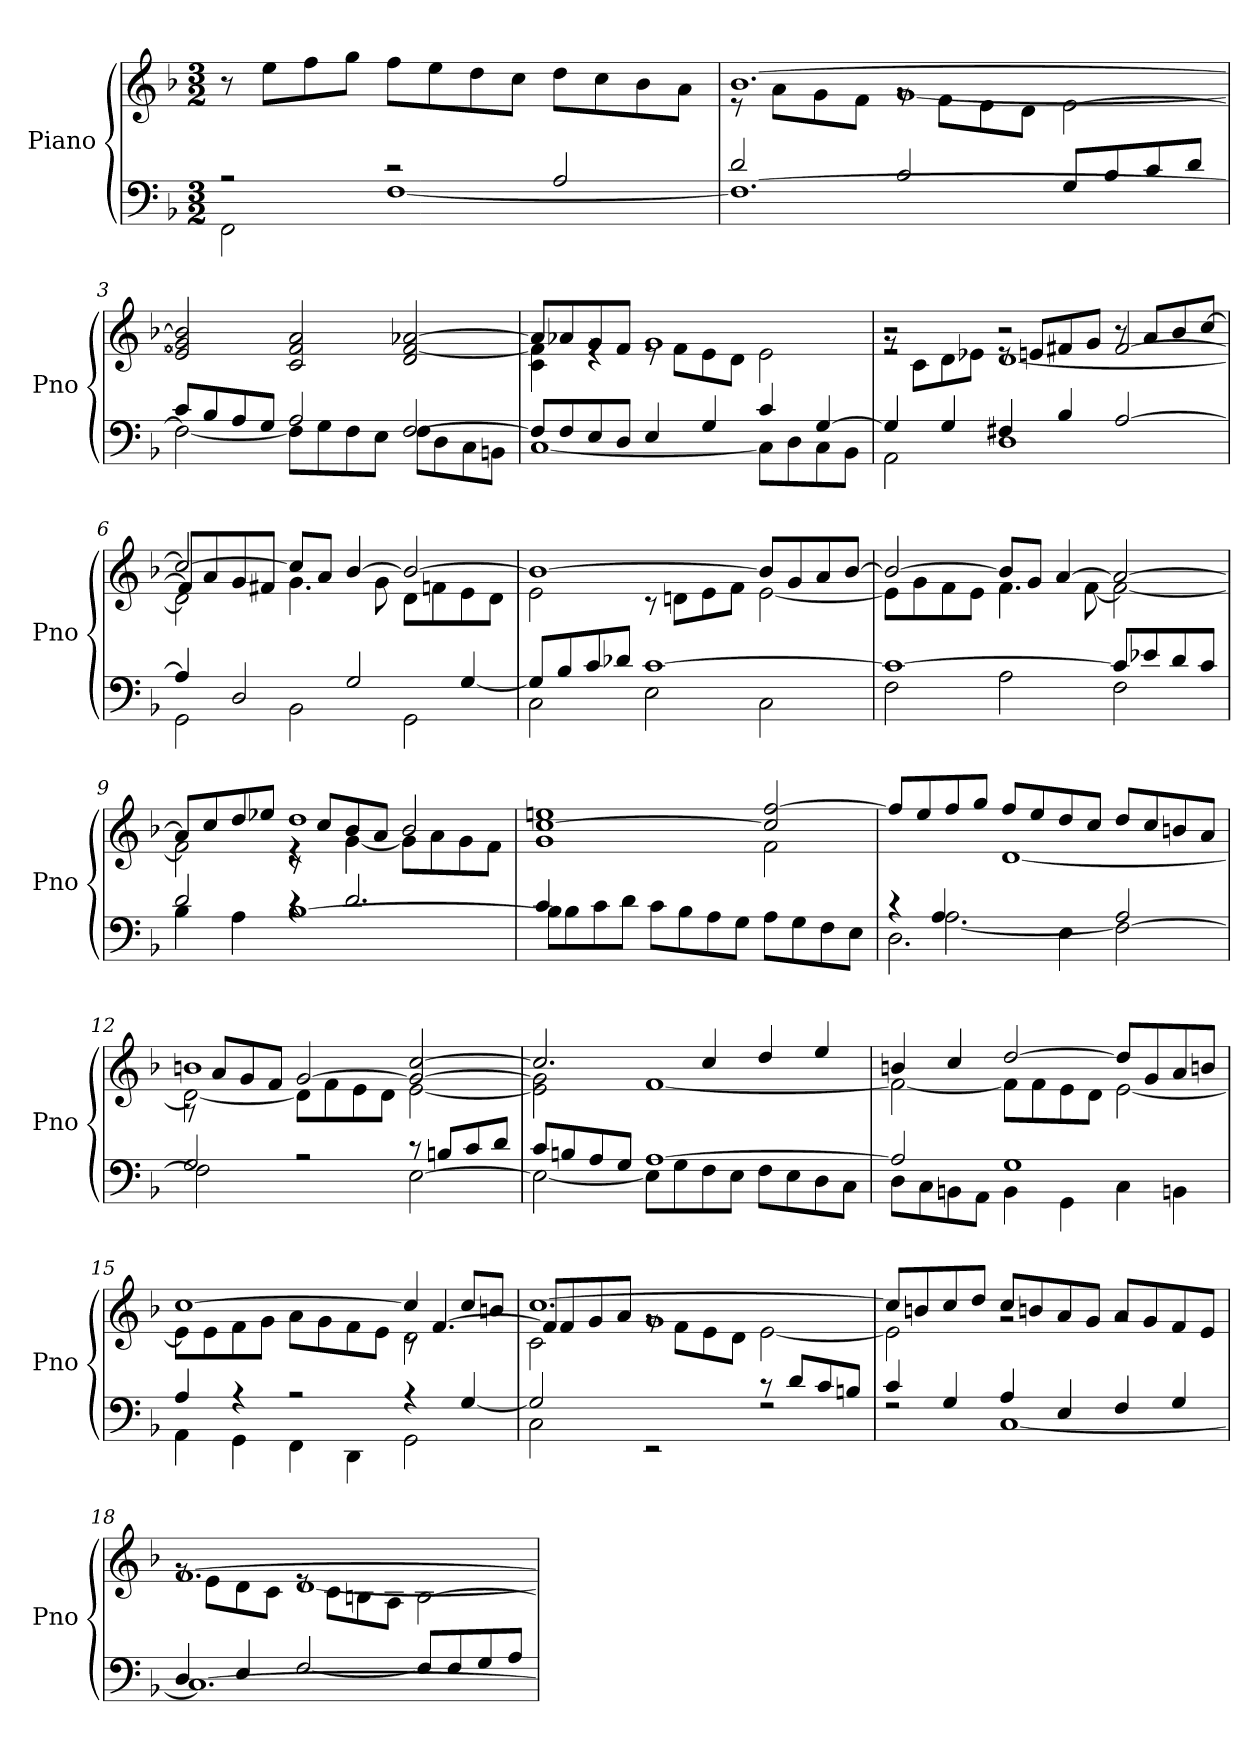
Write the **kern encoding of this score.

**kern	**kern
*part1	*part1
*staff2	*staff1
*I"Piano	*
*I'Pno	*
*clefF4	*clefG2
*k[b-]	*k[b-]
*M3/2	*M3/2
=1	=1
*^	*
2r	2FF\	8r
.	.	8ee\L
.	.	8ff\
.	.	8gg\J
2r	[1F	8ff\L
.	.	8ee\
.	.	8dd\
.	.	8cc\J
2A/	.	8dd\L
.	.	8cc\
.	.	8b-\
.	.	8a\J
=2	=2	=2
*	*^	*^
*	*	*	*	*^
2ryy	2d/	1.F_	[1.b-	8r	2ryy
.	.	.	.	8a\L	.
.	.	.	.	8g\	.
.	.	.	.	8f\J	.
1ryy	2B-/	.	.	[1g	8rg
.	.	.	.	.	8f\L
.	.	.	.	.	8e\
.	.	.	.	.	8d\J
.	8G/L	.	.	.	[2e\
.	8B-/	.	.	.	.
.	8c/	.	.	.	.
.	8d/J	.	.	.	.
*	*v	*v	*	*	*
*	*	*v	*v	*v
=3	=3	=3
8c/L	2F\_	2e/] 2g/] 2b-/]
8B-/	.	.
8A/	.	.
8G/J	.	.
2A/	8F\L]	2c/ 2f/ 2a/
.	8G\	.
.	8F\	.
.	8E\J	.
[2F/	8F\L	2d/ [2f/ [2a-X/
.	8D\	.
.	8C\	.
.	8BBn\J	.
!!LO:LB:g=z
=4	=4	=4
*	*	*^
8F/L]	[1C	8a-/L]	4c\ 4f\]
8F/	.	8a-X/	.
8E/	.	8g/	4re
8D/J	.	8f/J	.
4E/	.	1g	8re
.	.	.	8f\L
4G/	.	.	8e\
.	.	.	8d\J
4c/	8C\L]	.	2e\
.	8D\	.	.
[4G/	8C\	.	.
.	8BB-\J	.	.
=5	=5	=5	=5
*	*	*	*^
4G/]	2AA\	2r	8rg	2re
.	.	.	8c\L	.
4G/	.	.	8d\	.
.	.	.	8e-X\J	.
4F#X/	1D	2r	[1d	8re
.	.	.	.	8en/L
4B-/	.	.	.	8f#X/
.	.	.	.	8g/J
[2A/	.	8r	.	[2f#/
.	.	8a/L	.	.
.	.	8b-/	.	.
.	.	[8cc/J	.	.
=6	=6	=6	=6	=6
*	*^	*	*	*
2ryy	4A/]	2GG\	2cc/_	2d\]	8f#/L]
.	.	.	.	.	8a/
.	2D/	.	.	.	8g/
.	.	.	.	.	8f#X/J
1ryy	.	2BB-\	8cc/L]	4.g\	1ryy
.	.	.	8a/J	.	.
.	2G/	.	[4b-/	.	.
.	.	.	.	8g\	.
.	.	2GG\	2b-/_	8d\L	.
.	.	.	.	8fn\	.
.	[4G/	.	.	8e\	.
.	.	.	.	8d\J	.
*	*v	*v	*	*	*
*	*	*	*v	*v
!!LO:LB:g=z
=7	=7	=7	=7
8G/L]	2C\	1b-_	2e\
8B-/	.	.	.
8c/	.	.	.
8d-X/J	.	.	.
[1c	2E\	.	8r
.	.	.	8dn\L
.	.	.	8e\
.	.	.	8f\J
.	2C\	8b-/L]	[2e\
.	.	8g/	.
.	.	8a/	.
.	.	[8b-/J	.
=8	=8	=8	=8
1c_	2F\	2b-/_	8e\L]
.	.	.	8g\
.	.	.	8f\
.	.	.	8e\J
.	2A\	8b-/L]	4.f\
.	.	8g/J	.
.	.	[4a/	.
.	.	.	[8f\
8c/L]	2F\	2a/_	2f\_
8e-X/	.	.	.
8d/	.	.	.
8c/J	.	.	.
=9	=9	=9	=9
*	*^	*	*^
2ryy	2d/	4B-\	8a/L]	2f\]	2ryy
.	.	.	8cc/	.	.
.	.	4A\	8dd/	.	.
.	.	.	8ee-X/J	.	.
1ryy	4rc	[1B-	1dd	4re	8rc
.	.	.	.	.	8cc/L
.	2.d/	.	.	[4g\	8b-/
.	.	.	.	.	8a/J
.	.	.	.	8g\L]	2b-/
.	.	.	.	8a\	.
.	.	.	.	8g\	.
.	.	.	.	8f\J	.
*	*v	*v	*	*	*
*	*	*	*v	*v
!!LO:LB:g=z
=10	=10	=10	=10
4c/	8B-\L]	[1cc 1een	1g
.	8B-\	.	.
4ryy	8c\	.	.
.	8d\J	.	.
1ryy	8c\L	.	.
.	8B-\	.	.
.	8A\	.	.
.	8G\J	.	.
.	8A\L	2cc/] [2ff/	2f\
.	8G\	.	.
.	8F\	.	.
.	8E\J	.	.
=11	=11	=11	=11
*^	*^	*	*^
2ryy	4r	2.D\	4ryy	8ff/L]	2ryy	4ryy
.	.	.	.	8ee/	.	.
.	[2.A\	.	4A/	8ff/	.	4ryy
.	.	.	.	8gg/J	.	.
1ryy	.	.	1ryy	8ff/L	[1d	1ryy
.	.	.	.	8ee/	.	.
.	.	4E\	.	8dd/	.	.
.	.	.	.	8cc/J	.	.
.	2A/]	[2F\	.	8dd/L	.	.
.	.	.	.	8cc/	.	.
.	.	.	.	8bn/	.	.
.	.	.	.	8a/J	.	.
*	*	*v	*v	*	*	*
=12	=12	=12	=12	=12	=12
1ryy	2G/	2F\]	1bn	2d\_	8rA
.	.	.	.	.	8a/L
.	.	.	.	.	8g/
.	.	.	.	.	8f/J
.	2r	2rA	.	8d\L]	[2g/
.	.	.	.	8f\	.
.	.	.	.	8e\	.
.	.	.	.	8d\J	.
2ryy	8r	[2E\	2g/_ [2cc/	[2e\	2ryy
.	8Bn/L	.	.	.	.
.	8c/	.	.	.	.
.	8d/J	.	.	.	.
*	*v	*v	*	*	*
*	*	*	*v	*v
!!LO:LB:g=z
=13	=13	=13	=13
8c/L	2E\_	2.cc/]	2e\] 2g\]
8Bn/	.	.	.
8A/	.	.	.
8G/J	.	.	.
[1A	8E\L]	.	[1f
.	8G\	.	.
.	8F\	4cc/	.
.	8E\J	.	.
.	8F\L	4dd/	.
.	8E\	.	.
.	8D\	4ee/	.
.	8C\J	.	.
=14	=14	=14	=14
2A/]	8D\L	4bn/	2f\_
.	8C\	.	.
.	8BBn\	4cc/	.
.	8AA\J	.	.
1G	4BB\	[2dd/	8f\L]
.	.	.	8f\
.	4GG\	.	8e\
.	.	.	8d\J
.	4C\	8dd/L]	[2e\
.	.	8g/	.
.	4BBn\	8a/	.
.	.	8bn/J	.
=15	=15	=15	=15
*	*^	*	*^
1ryy	4A/	4AA\	[1cc	8e\L]	1ryy
.	.	.	.	8e\	.
.	4r	4GG\	.	8f\	.
.	.	.	.	8g\J	.
.	2r	4FF\	.	8a\L	.
.	.	.	.	8g\	.
.	.	4DD\	.	8f\	.
.	.	.	.	8e\J	.
2ryy	4r	2GG\	4cc/]	2d\	8rc
.	.	.	.	.	[4.f/
.	[4G/	.	8cc/L	.	.
.	.	.	8bn/J	.	.
*	*v	*v	*	*	*
=16	=16	=16	=16	=16
*	*	*	*	*^
2G/]	2C\	[1.cc	2c\	8f/L]	2ryy
.	.	.	.	8f/	.
.	.	.	.	8g/	.
.	.	.	.	8a/J	.
2rEE	2ryy	.	8rg	1g	2ryy
.	.	.	8f\L	.	.
.	.	.	8e\	.	.
.	.	.	8d\J	.	.
8r	2rF	.	[2e\	.	2ryy
8d/L	.	.	.	.	.
8c/	.	.	.	.	.
8Bn/J	.	.	.	.	.
*	*	*	*v	*v	*v
!!LO:PB:g=z
=17	=17	=17	=17
4c/	2rF	8cc/L]	2e\]
.	.	8bn/	.
4G/	.	8cc/	.
.	.	8dd/J	.
4A/	[1C	8cc/L	2rg
.	.	8bn/	.
4E/	.	8a/	.
.	.	8g/J	.
4F/	.	8a/L	2rg
.	.	8g/	.
4G/	.	8f/	.
.	.	8e/J	.
=18	=18	=18	=18
*	*^	*	*^
2ryy	4D/	1.C_	[1.f	8rg	2ryy
.	.	.	.	8e\L	.
.	4E/	.	.	8d\	.
.	.	.	.	8c\J	.
1ryy	[2F/	.	.	[1d	8re
.	.	.	.	.	8c\L
.	.	.	.	.	8Bn\
.	.	.	.	.	8A\J
.	8F/L]	.	.	.	[2B\
.	8F/	.	.	.	.
.	8G/	.	.	.	.
.	8A/J	.	.	.	.
*v	*v	*v	*	*	*
*	*v	*v	*v
=	=
*-	*-
